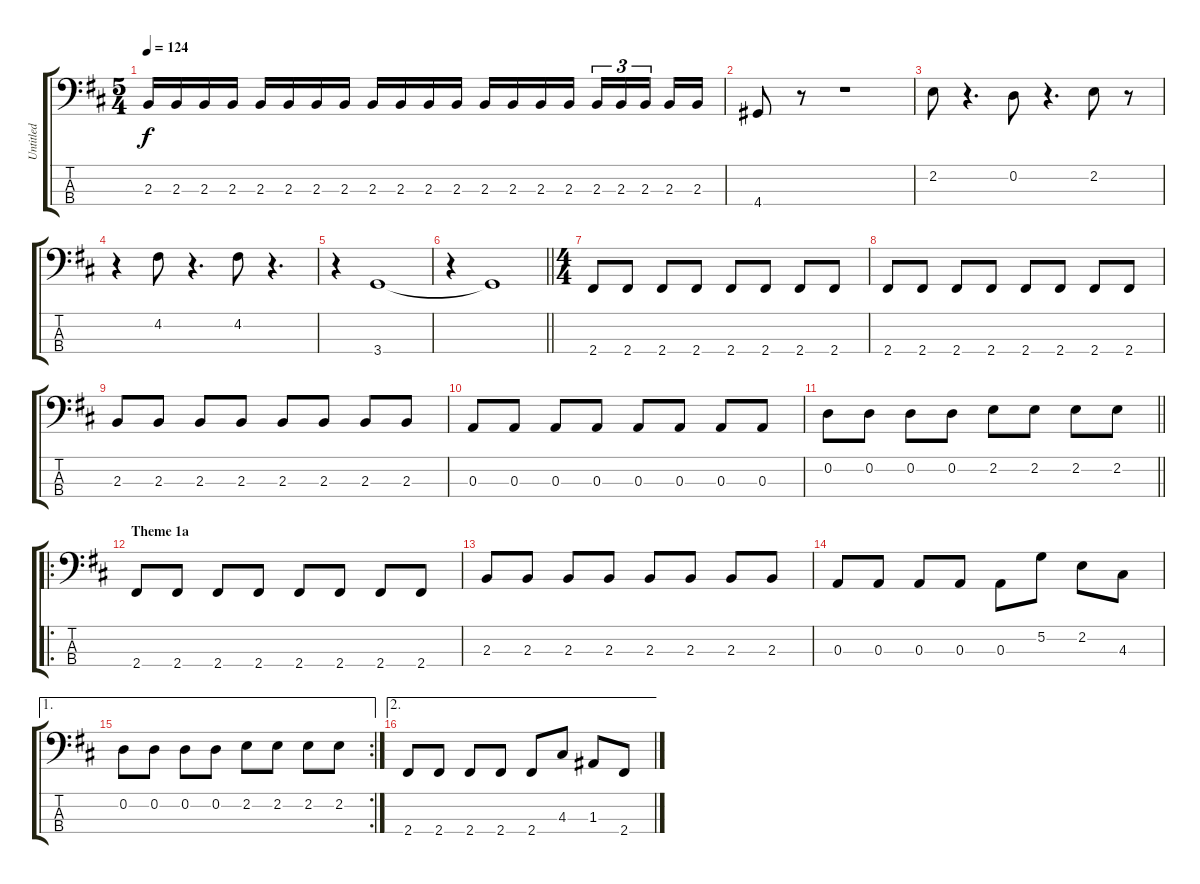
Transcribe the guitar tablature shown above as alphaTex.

\track ("Untitled" "Untitled") {instrument electricbassfinger}
\staff {score tabs}
\tuning (G2 D2 A1 E1) {hide}
\ts (5 4)
\tempo 124
\clef f4
\ks d
2.3.16{dy f instrument electricbassfinger} 2.3.16 2.3.16 2.3.16 2.3.16 2.3.16 2.3.16 2.3.16 2.3.16 2.3.16 2.3.16 2.3.16 2.3.16 2.3.16 2.3.16 2.3.16 2.3.16{tu (3 2)} 2.3.16{tu (3 2)} 2.3.16{tu (3 2) beam splitsecondary} 2.3.16 2.3.16 |
4.4.8 r.8 r.1 |
2.2.8 r.4{d} 0.2.8 r.4{d} 2.2.8 r.8 |
r.4 4.2.8 r.4{d} 4.2.8 r.4{d} |
r.4 3.4.1 |
\barLineRight lightlight
r.4 3.4{t}.1 |
\ts (4 4)
2.4.8 2.4.8 2.4.8 2.4.8 2.4.8 2.4.8 2.4.8 2.4.8 |
2.4.8 2.4.8 2.4.8 2.4.8 2.4.8 2.4.8 2.4.8 2.4.8 |
2.3.8 2.3.8 2.3.8 2.3.8 2.3.8 2.3.8 2.3.8 2.3.8 |
0.3.8 0.3.8 0.3.8 0.3.8 0.3.8 0.3.8 0.3.8 0.3.8 |
\barLineRight lightlight
0.2.8 0.2.8 0.2.8 0.2.8 2.2.8 2.2.8 2.2.8 2.2.8 |
\ro
\section ("" "Theme 1a")
2.4.8 2.4.8 2.4.8 2.4.8 2.4.8 2.4.8 2.4.8 2.4.8 |
2.3.8 2.3.8 2.3.8 2.3.8 2.3.8 2.3.8 2.3.8 2.3.8 |
0.3.8 0.3.8 0.3.8 0.3.8 0.3.8 5.2.8 2.2.8 4.3.8 |
\ae 1
\rc 2
0.2.8 0.2.8 0.2.8 0.2.8 2.2.8 2.2.8 2.2.8 2.2.8 |
\ae 2
2.4.8 2.4.8 2.4.8 2.4.8 2.4.8 4.3.8 1.3.8 2.4.8
